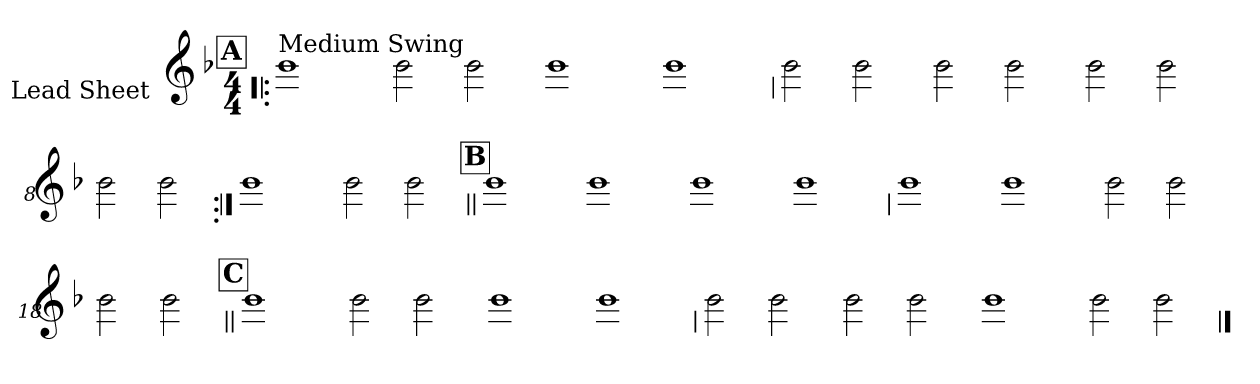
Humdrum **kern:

**kern
*part1
*staff1
*I"Lead Sheet
*stria0
*clefG2
*k[b-]
*F:
*M4/4
!!LO:REH:place=s1:a:t=A
=1!|:
!LO:TX:a:t=Medium Swing
1b-
=2-
2b-
2b-
=3-
1b-
=4-
1b-
!!LO:LB:g=z
=5
2b-
2b-
=6-
2b-
2b-
=7-
2b-
2b-
=8-
2b-
2b-
!!LO:LB:g=z
=9:|!
1b-
=10-
2b-
2b-
!!LO:LB:g=z
!!LO:REH:place=s1:a:t=B
=11||
1b-
=12-
1b-
=13-
1b-
=14-
1b-
!!LO:LB:g=z
=15
1b-
=16-
1b-
=17-
2b-
2b-
=18-
2b-
2b-
!!LO:LB:g=z
!!LO:REH:place=s1:a:t=C
=19||
1b-
=20-
2b-
2b-
=21-
1b-
=22-
1b-
!!LO:LB:g=z
=23
2b-
2b-
=24-
2b-
2b-
=25-
1b-
=26-
2b-
2b-
==
*-
